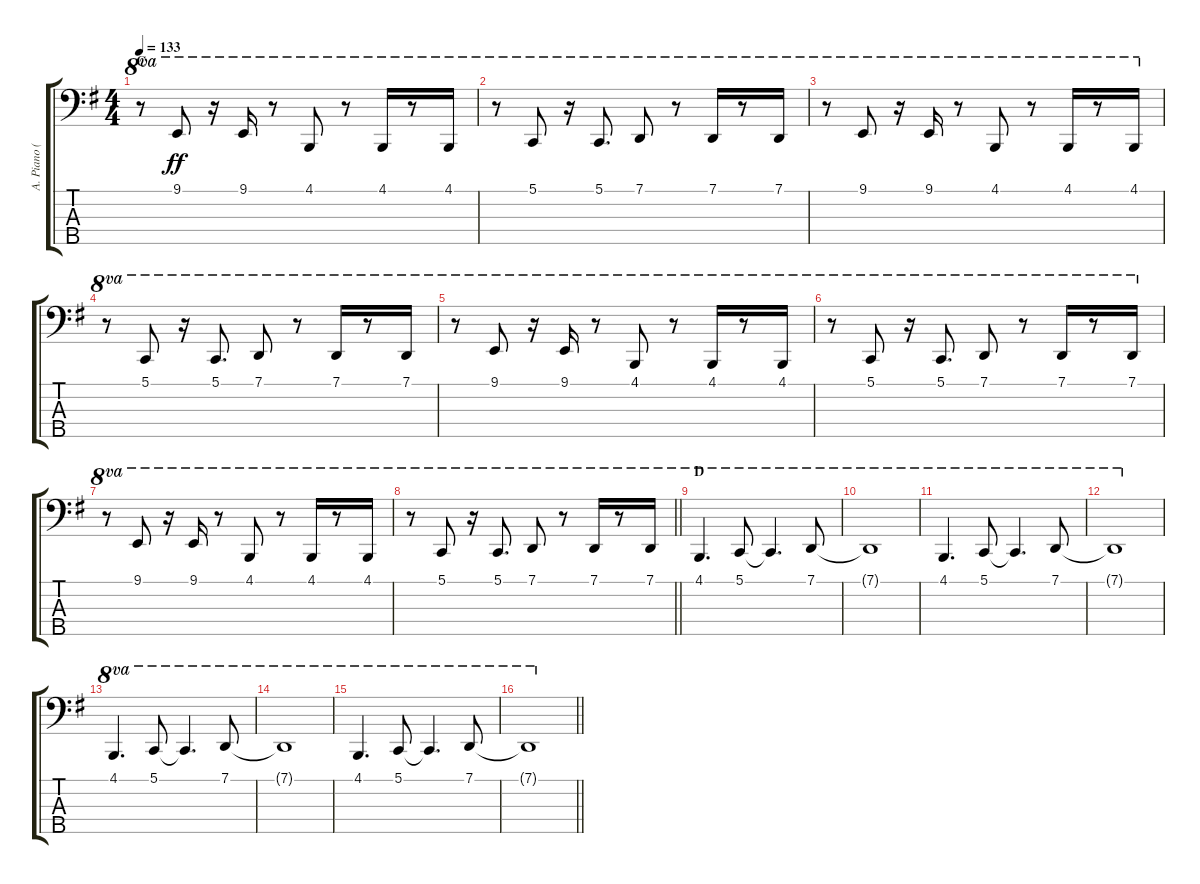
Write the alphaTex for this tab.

\track ("A. Piano (Left Hand)" "A. Piano (") {instrument brightacousticpiano}
\staff {score tabs}
\tuning (G2 D2 A1 E1 B0) {hide}
\ts (4 4)
\section ("" "C")
\tempo 133
\clef f4
\ks g
r.8{ot 8va dy ff} 9.1.8{ot 8va} r.16{ot 8va} 9.1.16{ot 8va} r.8{ot 8va} 4.1.8{ot 8va} r.8{ot 8va} 4.1.16{ot 8va} r.8{ot 8va} 4.1.16{ot 8va} |
r.8{ot 8va} 5.1.8{ot 8va} r.16{ot 8va} 5.1.8{d ot 8va} 7.1.8{ot 8va} r.8{ot 8va} 7.1.16{ot 8va} r.8{ot 8va} 7.1.16{ot 8va} |
r.8{ot 8va} 9.1.8{ot 8va} r.16{ot 8va} 9.1.16{ot 8va} r.8{ot 8va} 4.1.8{ot 8va} r.8{ot 8va} 4.1.16{ot 8va} r.8{ot 8va} 4.1.16{ot 8va} |
r.8{ot 8va} 5.1.8{ot 8va} r.16{ot 8va} 5.1.8{d ot 8va} 7.1.8{ot 8va} r.8{ot 8va} 7.1.16{ot 8va} r.8{ot 8va} 7.1.16{ot 8va} |
r.8{ot 8va} 9.1.8{ot 8va} r.16{ot 8va} 9.1.16{ot 8va} r.8{ot 8va} 4.1.8{ot 8va} r.8{ot 8va} 4.1.16{ot 8va} r.8{ot 8va} 4.1.16{ot 8va} |
r.8{ot 8va} 5.1.8{ot 8va} r.16{ot 8va} 5.1.8{d ot 8va} 7.1.8{ot 8va} r.8{ot 8va} 7.1.16{ot 8va} r.8{ot 8va} 7.1.16{ot 8va} |
r.8{ot 8va} 9.1.8{ot 8va} r.16{ot 8va} 9.1.16{ot 8va} r.8{ot 8va} 4.1.8{ot 8va} r.8{ot 8va} 4.1.16{ot 8va} r.8{ot 8va} 4.1.16{ot 8va} |
\barLineRight lightlight
r.8{ot 8va} 5.1.8{ot 8va} r.16{ot 8va} 5.1.8{d ot 8va} 7.1.8{ot 8va} r.8{ot 8va} 7.1.16{ot 8va} r.8{ot 8va} 7.1.16{ot 8va} |
\section ("" "D")
4.1.4{d ot 8va} 5.1.8{ot 8va} 5.1{t}.4{d ot 8va} 7.1.8{ot 8va} |
7.1{t}.1{ot 8va} |
4.1.4{d ot 8va} 5.1.8{ot 8va} 5.1{t}.4{d ot 8va} 7.1.8{ot 8va} |
7.1{t}.1{ot 8va} |
4.1.4{d ot 8va} 5.1.8{ot 8va} 5.1{t}.4{d ot 8va} 7.1.8{ot 8va} |
7.1{t}.1{ot 8va} |
4.1.4{d ot 8va} 5.1.8{ot 8va} 5.1{t}.4{d ot 8va} 7.1.8{ot 8va} |
\barLineRight lightlight
7.1{t}.1{ot 8va}
